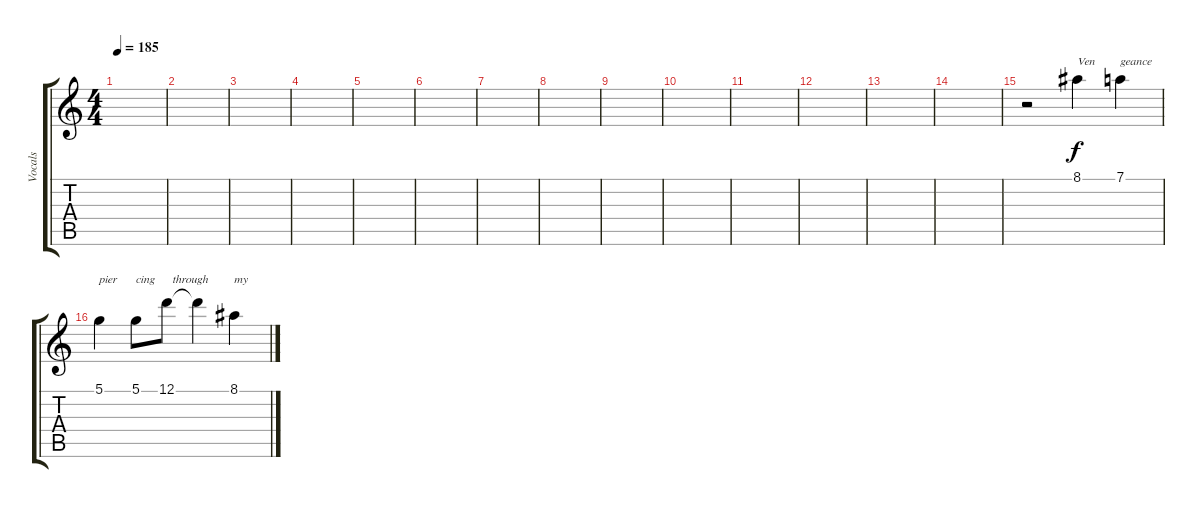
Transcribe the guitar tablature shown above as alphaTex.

\track ("Vocals" "Vocals") {instrument distortionguitar}
\staff {score tabs}
\tuning (D4 A3 F3 C3 G2 D2) {hide}
\ts (4 4)
\tempo 185
\clef g2
\ks c
|
|
|
|
|
|
|
|
|
|
|
|
|
|
r.2 8.1.4{txt "Ven"} 7.1.4{txt "geance"} |
5.1.4{txt "pier"} 5.1.8{txt "cing"} 12.1.8{txt "  through"} 12.1{t}.4 8.1.4{txt "my"}
